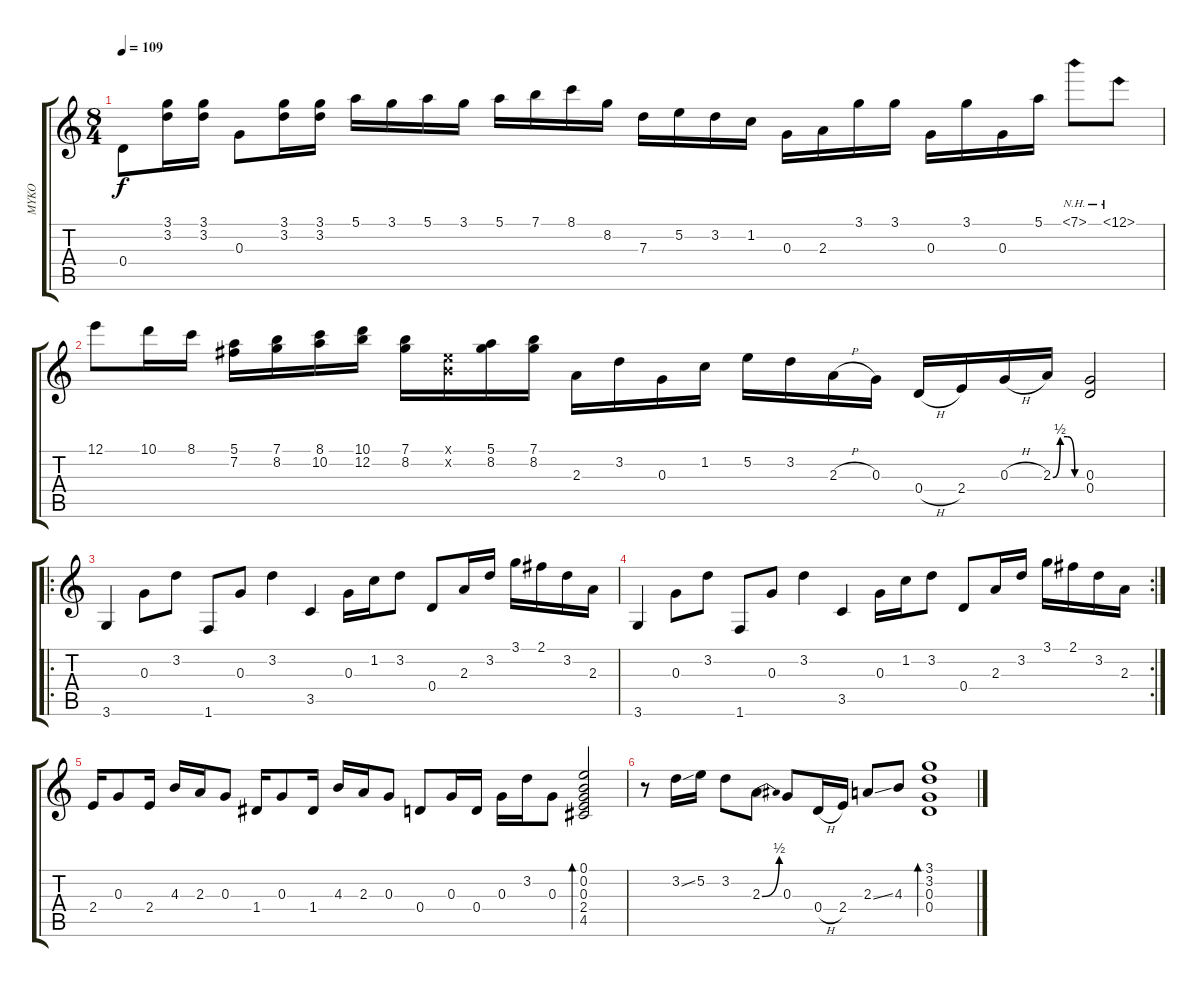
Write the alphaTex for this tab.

\track ("MYKO" "MYKO") {instrument acousticguitarsteel}
\staff {score tabs}
\tuning (E4 B3 G3 D3 A2 E2) {hide}
\ts (8 4)
\tempo 109
\clef g2
\ks c
0.4.8{dy f} (3.1 3.2).16 (3.1 3.2).16 0.3.8 (3.1 3.2).16 (3.1 3.2).16 5.1.16 3.1.16 5.1.16 3.1.16 5.1.16 7.1.16 8.1.16 8.2.16 7.3.16 5.2.16 3.2.16 1.2.16 0.3.16 2.3.16 3.1.16 3.1.16 0.3.16 3.1.16 0.3.16 5.1.16 7.1{nh}.8 12.1{nh}.8 |
12.1.8 10.1.16 8.1.16 (5.1 7.2).16 (7.1 8.2).16 (8.1 10.2).16 (10.1 12.2).16 (7.1 8.2).16 (0.1{x} 0.2{x}).16 (5.1 8.2).16 (7.1 8.2).16 2.3.16 3.2.16 0.3.16 1.2.16 5.2.16 3.2.16 2.3{h}.16 0.3.16 0.4{h}.16 2.4.16 0.3{h}.16 2.3{be (custom 0 0 15 2 30 2 45 0 60 0)}.16 (0.3 0.4).2 |
\ro
3.6.4 0.3.8 3.2.8 1.6.8 0.3.8 3.2.4 3.5.4 0.3.16 1.2.16 3.2.8 0.4.8 2.3.16 3.2.16 3.1.16 2.1.16 3.2.16 2.3.16 |
\rc 2
3.6.4 0.3.8 3.2.8 1.6.8 0.3.8 3.2.4 3.5.4 0.3.16 1.2.16 3.2.8 0.4.8 2.3.16 3.2.16 3.1.16 2.1.16 3.2.16 2.3.16 |
2.4.16 0.3.8 2.4.16 4.3.16 2.3.16 0.3.8 1.4.16 0.3.8 1.4.16 4.3.16 2.3.16 0.3.8 0.4.8 0.3.16 0.4.16 0.3.16 3.2.16 0.3.8 (0.1 0.2 0.3 2.4 4.5).2{bd 240} |
r.8 3.2{ss}.16 5.2.16 3.2.8 2.3{be (bend 0 0 60 2)}.8 0.3.8 0.4{h}.16 2.4.16 2.3{ss}.8 4.3.8 (3.1 3.2 0.3 0.4).1{bd 240}
